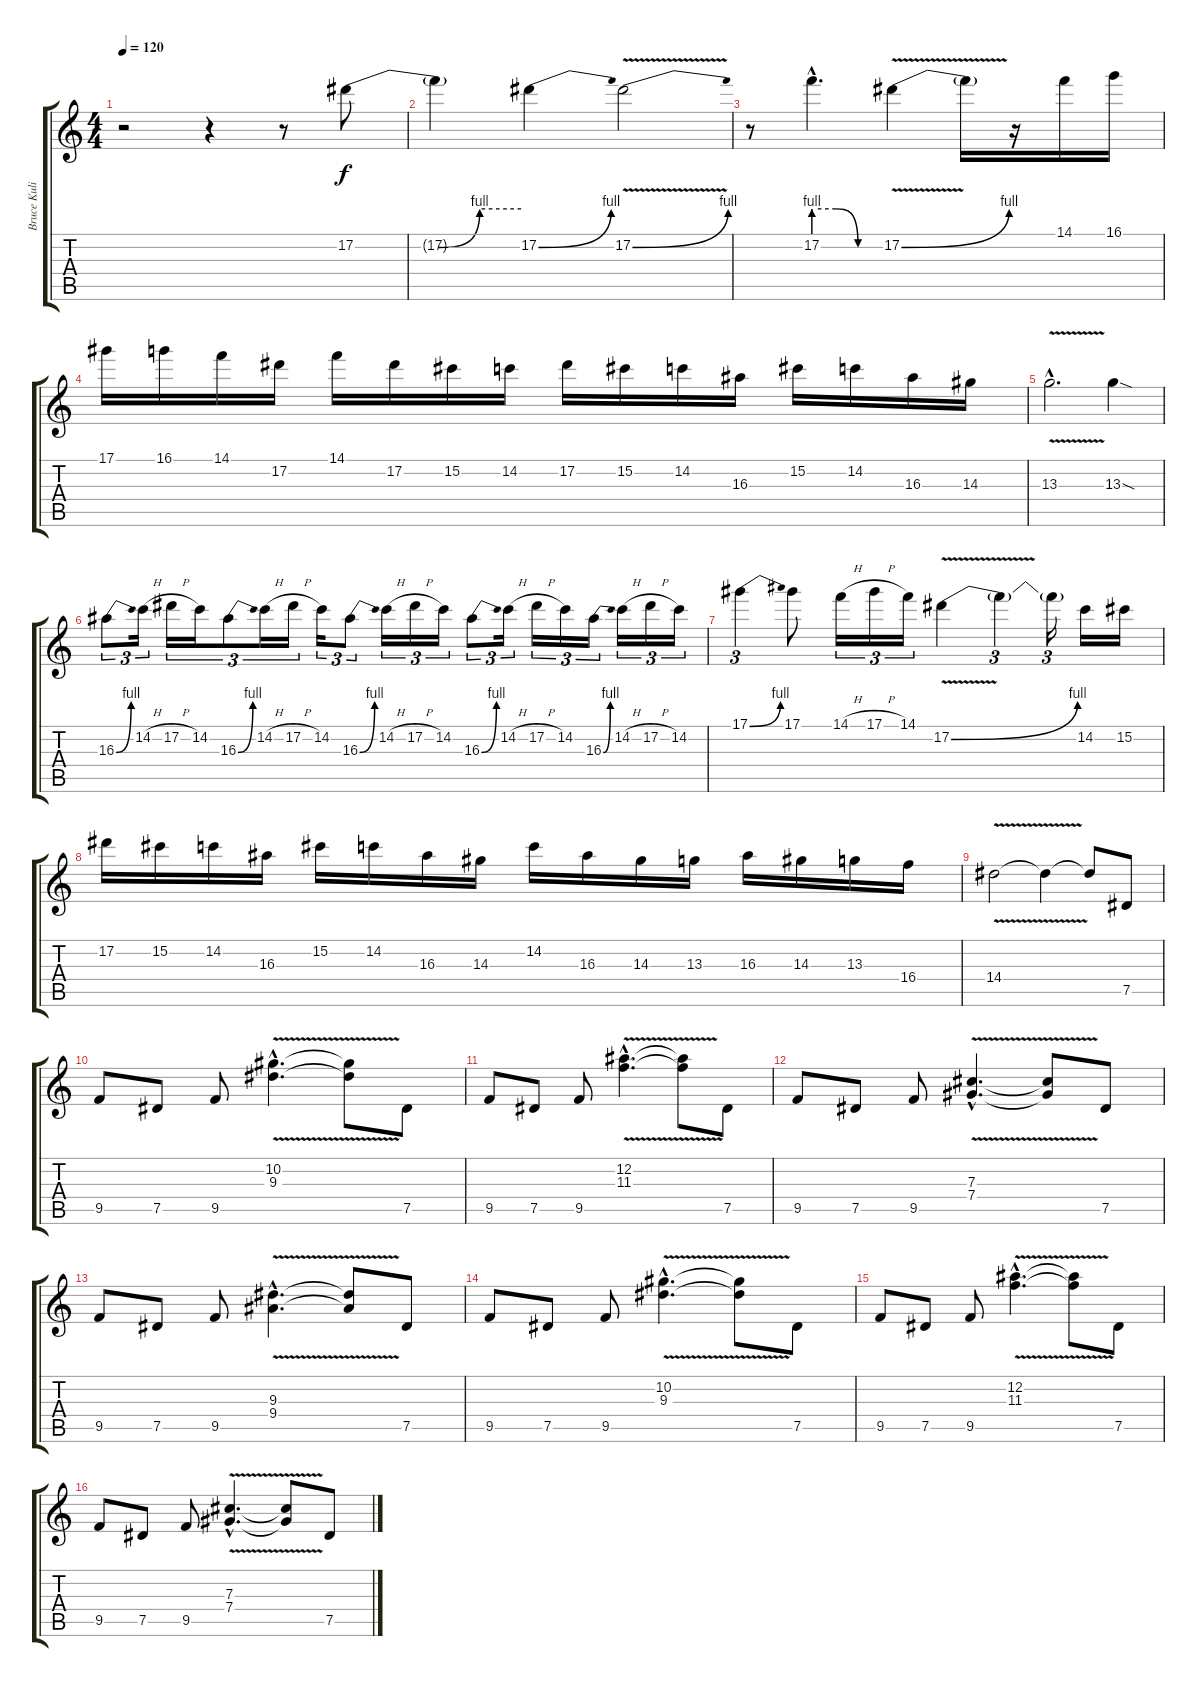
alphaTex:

\track ("Bruce Kulick" "Bruce Kuli") {instrument overdrivenguitar}
\staff {score tabs}
\tuning (Eb4 Bb3 Gb3 Db3 Ab2 Eb2) {hide}
\ts (4 4)
\tempo 120
\clef g2
\ks c
r.2{dy f instrument overdrivenguitar} r.4 r.8 17.2{be (custom 0 0 30 0 45 4 60 4)}.8 |
17.2{t}.4 17.2{be (bend 0 0 60 4)}.4 17.2{be (bend 0 0 60 4) v}.2 |
r.8 17.2{be (custom 0 4 20 4 40 0 60 0) hac}.4{d} 17.2{be (bend 0 0 60 4) v}.4 17.2{t}.16 r.16 14.1.16 16.1.16 |
17.1.16 16.1.16 14.1.16 17.2.16 14.1.16 17.2.16 15.2.16 14.2.16 17.2.16 15.2.16 14.2.16 16.3.16 15.2.16 14.2.16 16.3.16 14.3.16 |
13.3{v hac}.2{d} 13.3{sod}.4 |
16.3{be (bend 0 0 60 4)}.8{tu (3 2)} 14.2{h}.16{tu (3 2)} 17.2{h}.16{tu (3 2)} 14.2.16{tu (3 2)} 16.3{be (bend 0 0 60 4)}.8{tu (3 2)} 14.2{h}.16{tu (3 2)} 17.2{h}.16{tu (3 2)} 14.2.16{tu (3 2)} 16.3{be (bend 0 0 60 4)}.8{tu (3 2)} 14.2{h}.16{tu (3 2)} 17.2{h}.16{tu (3 2)} 14.2.16{tu (3 2)} 16.3{be (bend 0 0 60 4)}.8{tu (3 2)} 14.2{h}.16{tu (3 2)} 17.2{h}.16{tu (3 2)} 14.2.16{tu (3 2)} 16.3{be (bend 0 0 60 4)}.16{tu (3 2)} 14.2{h}.16{tu (3 2)} 17.2{h}.16{tu (3 2)} 14.2.16{tu (3 2)} |
17.1{be (bend 0 0 60 4)}.4{tu (3 2)} 17.1.8 14.1{h}.16{tu (3 2)} 17.1{h}.16{tu (3 2)} 14.1.16{tu (3 2)} 17.2{be (bend 0 0 60 4) v}.4 17.2{t}.4{tu (3 2)} 17.2{t}.16{tu (3 2)} 14.2.16 15.2.16 |
17.2.16 15.2.16 14.2.16 16.3.16 15.2.16 14.2.16 16.3.16 14.3.16 14.2.16 16.3.16 14.3.16 13.3.16 16.3.16 14.3.16 13.3.16 16.4.16 |
14.4{v}.2 14.4{t}.4 14.4{t}.8 7.5.8 |
9.5.8 7.5.8 9.5.8 (10.2{v hac} 9.3{v hac}).4{d} (10.2{t} 9.3{t}).8 7.5.8 |
9.5.8 7.5.8 9.5.8 (12.2{v hac} 11.3{v hac}).4{d} (12.2{t} 11.3{t}).8 7.5.8 |
9.5.8 7.5.8 9.5.8 (7.3{v hac} 7.4{v hac}).4{d} (7.3{t} 7.4{t}).8 7.5.8 |
9.5.8 7.5.8 9.5.8 (9.3{v hac} 9.4{v hac}).4{d} (9.3{t} 9.4{t}).8 7.5.8 |
9.5.8 7.5.8 9.5.8 (10.2{v hac} 9.3{v hac}).4{d} (10.2{t} 9.3{t}).8 7.5.8 |
9.5.8 7.5.8 9.5.8 (12.2{v hac} 11.3{v hac}).4{d} (12.2{t} 11.3{t}).8 7.5.8 |
9.5.8 7.5.8 9.5.8 (7.3{v hac} 7.4{v hac}).4{d} (7.3{t} 7.4{t}).8 7.5.8
